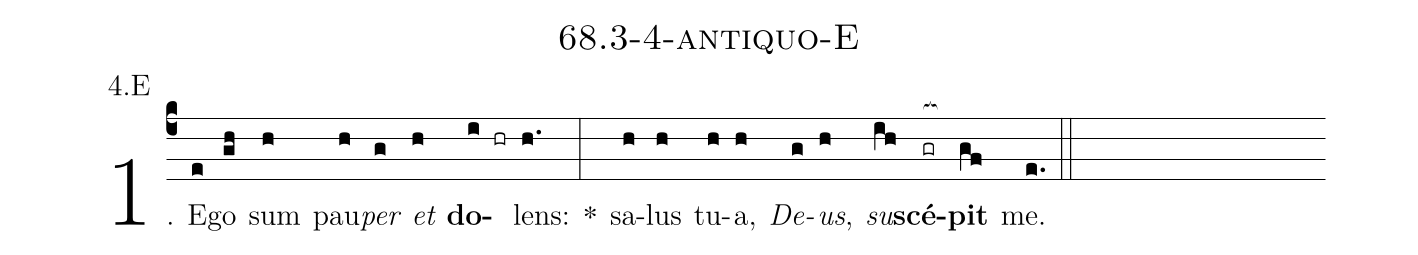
name: 68.3-4-antiquo-E;
annotation: 4.E;
%%
(c4)1. E(e)go(gh) sum(h) pau(h)<i>per</i>(g) <i>et</i>(h) <b>do</b>(i hr)lens:(h.) *(:) sa(h)lus(h) tu(h)a,(h) <i>De</i>(g)<i>us</i>,(h) <i>su</i>(ih)<b>scé</b>(gr[ocb:1{])<b>pit</b>(gf[ocb:0}]) me.(e.) (::)


%E(h) u(g) o(h) u(ih) a(gf) e.(e.) (::)
